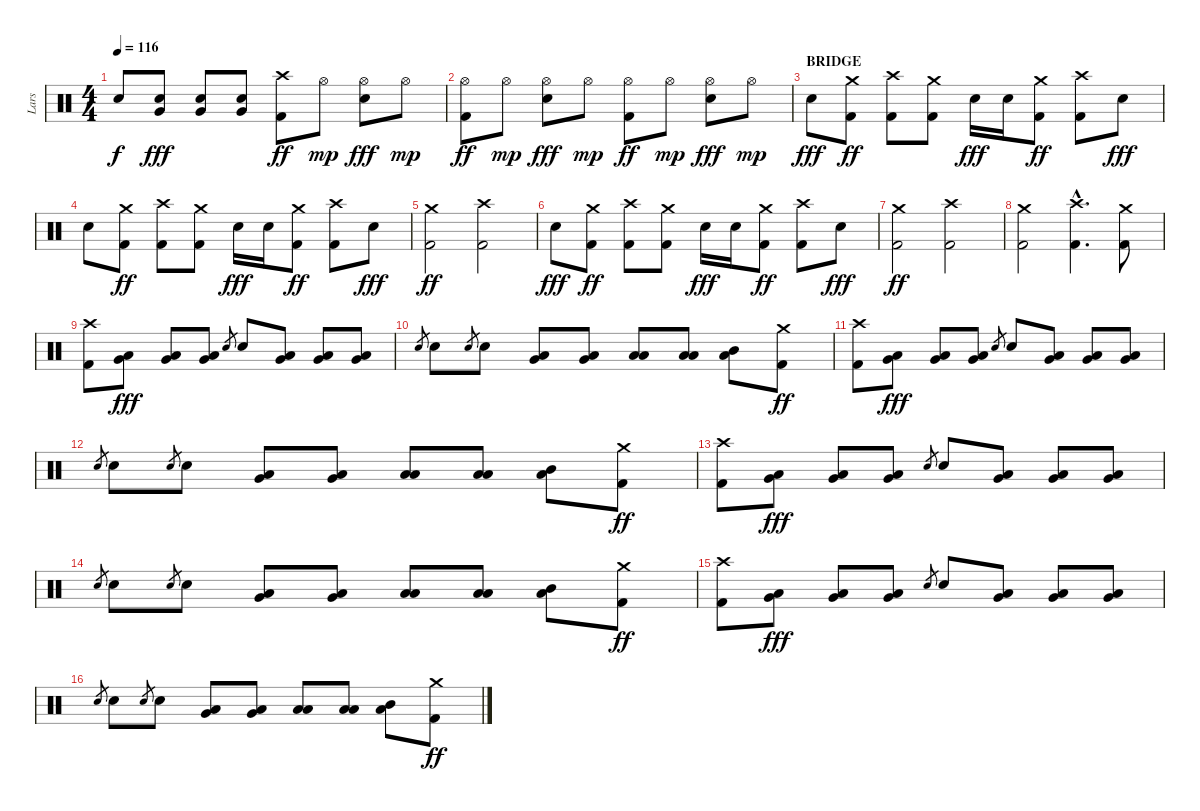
\track ("Lars" "Lars") {instrument percussion}
\staff {score}
\articulation defaults
\ts (4 4)
\tempo 116
\clef neutral
\ks c "Snare (hit)"{t}.8{dy f}
("Very Low Tom (hit)" "Electric Snare (hit)").8{dy fff} ("Very Low Tom (hit)" "Electric Snare (hit)").8 ("Very Low Tom (hit)" "Electric Snare (hit)").8 ("Crash high (hit)" "Kick (hit) 2").8{dy ff} "Hi-Hat (open)".8{dy mp} ("Hi-Hat (open)" "Electric Snare (hit)").8{dy fff} "Hi-Hat (open)".8{dy mp} |
("Hi-Hat (open)" "Kick (hit) 2").8{dy ff} "Hi-Hat (open)".8{dy mp} ("Hi-Hat (open)" "Electric Snare (hit)").8{dy fff} "Hi-Hat (open)".8{dy mp} ("Hi-Hat (open)" "Kick (hit) 2").8{dy ff} "Hi-Hat (open)".8{dy mp} ("Hi-Hat (open)" "Electric Snare (hit)").8{dy fff} "Hi-Hat (open)".8{dy mp} |
\section ("" "BRIDGE")
"Electric Snare (hit)".8{dy fff} ("Crash medium (hit)" "Kick (hit) 2").8{dy ff} ("Crash high (hit)" "Kick (hit) 2").8 ("Crash medium (hit)" "Kick (hit) 2").8 "Electric Snare (hit)".16{dy fff} "Electric Snare (hit)".16 ("Crash medium (hit)" "Kick (hit) 2").8{dy ff} ("Crash high (hit)" "Kick (hit) 2").8 "Electric Snare (hit)".8{dy fff} |
"Electric Snare (hit)".8 ("Crash medium (hit)" "Kick (hit) 2").8{dy ff} ("Crash high (hit)" "Kick (hit) 2").8 ("Crash medium (hit)" "Kick (hit) 2").8 "Electric Snare (hit)".16{dy fff} "Electric Snare (hit)".16 ("Crash medium (hit)" "Kick (hit) 2").8{dy ff} ("Crash high (hit)" "Kick (hit) 2").8 "Electric Snare (hit)".8{dy fff} |
("Crash medium (hit)" "Kick (hit) 2").2{dy ff} ("Crash high (hit)" "Kick (hit) 2").2 |
"Electric Snare (hit)".8{dy fff} ("Crash medium (hit)" "Kick (hit) 2").8{dy ff} ("Crash high (hit)" "Kick (hit) 2").8 ("Crash medium (hit)" "Kick (hit) 2").8 "Electric Snare (hit)".16{dy fff} "Electric Snare (hit)".16 ("Crash medium (hit)" "Kick (hit) 2").8{dy ff} ("Crash high (hit)" "Kick (hit) 2").8 "Electric Snare (hit)".8{dy fff} |
("Crash medium (hit)" "Kick (hit) 2").2{dy ff} ("Crash high (hit)" "Kick (hit) 2").2 |
("Crash medium (hit)" "Kick (hit) 2").2 ("Crash high (hit)"{hac} "Kick (hit) 2"{hac}).4{d} ("Crash medium (hit)" "Kick (hit) 2").8 |
("Crash high (hit)" "Kick (hit) 2").8 ("Very Low Tom (hit)" "Low Floor Tom (hit)").8{dy fff} ("Very Low Tom (hit)" "Low Floor Tom (hit)").8 ("Very Low Tom (hit)" "Low Floor Tom (hit)").8 "Electric Snare (hit)".8{gr} "Electric Snare (hit)".8 ("Very Low Tom (hit)" "Low Floor Tom (hit)").8 ("Very Low Tom (hit)" "Low Floor Tom (hit)").8 ("Very Low Tom (hit)" "Low Floor Tom (hit)").8 |
"Electric Snare (hit)".8{gr} "Electric Snare (hit)".8 "Electric Snare (hit)".8{gr} "Electric Snare (hit)".8 ("Very Low Tom (hit)" "Low Floor Tom (hit)").8 ("Very Low Tom (hit)" "Low Floor Tom (hit)").8 ("Low Tom (hit)" "Low Floor Tom (hit)").8 ("Low Tom (hit)" "Low Floor Tom (hit)").8 ("Mid Tom (hit)" "Low Floor Tom (hit)").8 ("Crash medium (hit)" "Kick (hit) 2").8{dy ff} |
("Crash high (hit)" "Kick (hit) 2").8 ("Very Low Tom (hit)" "Low Floor Tom (hit)").8{dy fff} ("Very Low Tom (hit)" "Low Floor Tom (hit)").8 ("Very Low Tom (hit)" "Low Floor Tom (hit)").8 "Electric Snare (hit)".8{gr} "Electric Snare (hit)".8 ("Very Low Tom (hit)" "Low Floor Tom (hit)").8 ("Very Low Tom (hit)" "Low Floor Tom (hit)").8 ("Very Low Tom (hit)" "Low Floor Tom (hit)").8 |
"Electric Snare (hit)".8{gr} "Electric Snare (hit)".8 "Electric Snare (hit)".8{gr} "Electric Snare (hit)".8 ("Very Low Tom (hit)" "Low Floor Tom (hit)").8 ("Very Low Tom (hit)" "Low Floor Tom (hit)").8 ("Low Tom (hit)" "Low Floor Tom (hit)").8 ("Low Tom (hit)" "Low Floor Tom (hit)").8 ("Mid Tom (hit)" "Low Floor Tom (hit)").8 ("Crash medium (hit)" "Kick (hit) 2").8{dy ff} |
("Crash high (hit)" "Kick (hit) 2").8 ("Very Low Tom (hit)" "Low Floor Tom (hit)").8{dy fff} ("Very Low Tom (hit)" "Low Floor Tom (hit)").8 ("Very Low Tom (hit)" "Low Floor Tom (hit)").8 "Electric Snare (hit)".8{gr} "Electric Snare (hit)".8 ("Very Low Tom (hit)" "Low Floor Tom (hit)").8 ("Very Low Tom (hit)" "Low Floor Tom (hit)").8 ("Very Low Tom (hit)" "Low Floor Tom (hit)").8 |
"Electric Snare (hit)".8{gr} "Electric Snare (hit)".8 "Electric Snare (hit)".8{gr} "Electric Snare (hit)".8 ("Very Low Tom (hit)" "Low Floor Tom (hit)").8 ("Very Low Tom (hit)" "Low Floor Tom (hit)").8 ("Low Tom (hit)" "Low Floor Tom (hit)").8 ("Low Tom (hit)" "Low Floor Tom (hit)").8 ("Mid Tom (hit)" "Low Floor Tom (hit)").8 ("Crash medium (hit)" "Kick (hit) 2").8{dy ff} |
("Crash high (hit)" "Kick (hit) 2").8 ("Very Low Tom (hit)" "Low Floor Tom (hit)").8{dy fff} ("Very Low Tom (hit)" "Low Floor Tom (hit)").8 ("Very Low Tom (hit)" "Low Floor Tom (hit)").8 "Electric Snare (hit)".8{gr} "Electric Snare (hit)".8 ("Very Low Tom (hit)" "Low Floor Tom (hit)").8 ("Very Low Tom (hit)" "Low Floor Tom (hit)").8 ("Very Low Tom (hit)" "Low Floor Tom (hit)").8 |
"Electric Snare (hit)".8{gr} "Electric Snare (hit)".8 "Electric Snare (hit)".8{gr} "Electric Snare (hit)".8 ("Very Low Tom (hit)" "Low Floor Tom (hit)").8 ("Very Low Tom (hit)" "Low Floor Tom (hit)").8 ("Low Tom (hit)" "Low Floor Tom (hit)").8 ("Low Tom (hit)" "Low Floor Tom (hit)").8 ("Mid Tom (hit)" "Low Floor Tom (hit)").8 ("Crash medium (hit)" "Kick (hit) 2").8{dy ff}
